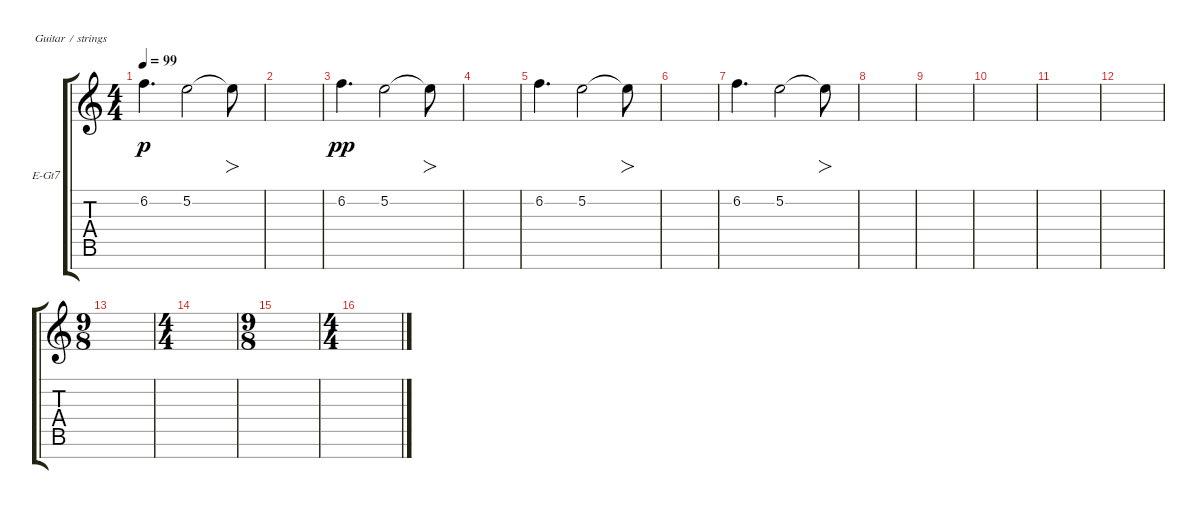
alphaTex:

\defaultSystemsLayout 4
\bracketExtendMode groupsimilarinstruments
\firstSystemTrackNameOrientation horizontal
\otherSystemsTrackNameOrientation horizontal
\track ("Electric Guitar" "E-Gt7") {instrument electricguitarclean}
\staff {score tabs}
\tuning (E4 B3 G3 D3 A2 E2 B1)
\ts (4 4)
\tempo 99
\clef g2
\ks c
6.2.4{d dy p} 5.2.2 5.2{t}.8{fo} |
|
6.2.4{d dy pp} 5.2.2 5.2{t}.8{fo} |
|
6.2.4{d} 5.2.2 5.2{t}.8{fo} |
|
6.2.4{d} 5.2.2 5.2{t}.8{fo} |
|
|
|
|
|
\ts (9 8)
|
\ts (4 4)
|
\ts (9 8)
|
\ts (4 4)
